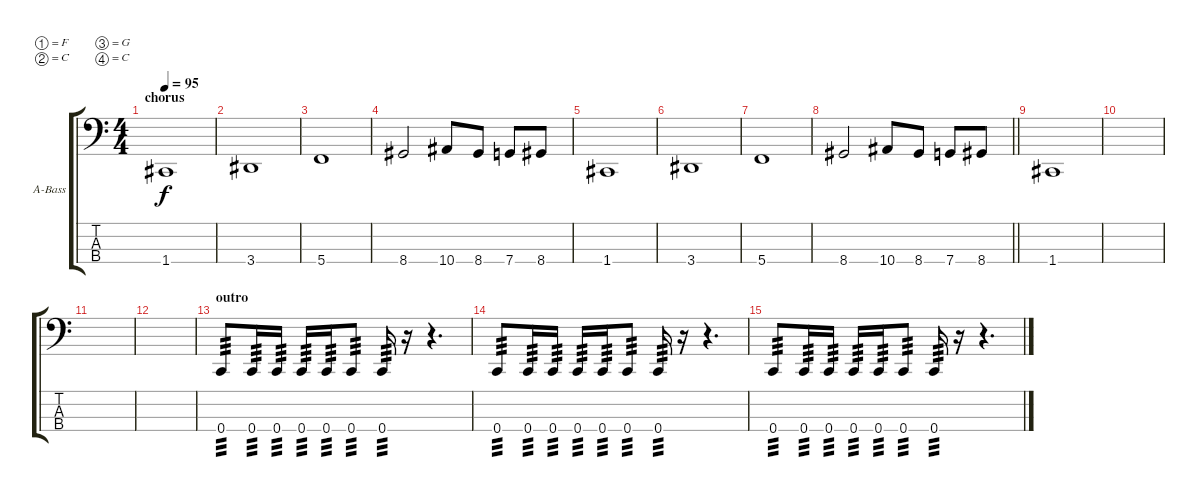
\bracketExtendMode groupsimilarinstruments
\firstSystemTrackNameOrientation horizontal
\otherSystemsTrackNameOrientation horizontal
\track ("bass" "A-Bass") {instrument acousticbass}
\staff {score tabs}
\tuning (F2 C2 G1 C1)
\ts (4 4)
\section ("" "chorus")
\tempo 95
\clef f4
\ks c
1.4.1{dy f} |
3.4.1 |
5.4.1 |
8.4.2 10.4.8 8.4.8 7.4.8 8.4.8 |
1.4.1 |
3.4.1 |
5.4.1 |
\barLineRight lightlight
8.4.2 10.4.8 8.4.8 7.4.8 8.4.8 |
1.4.1 |
|
|
|
\section ("" "outro")
0.4.8{tp 3} 0.4.16{tp 3} 0.4.16{tp 3} 0.4.16{tp 3} 0.4.16{tp 3} 0.4.8{tp 3} 0.4.16{tp 3} r.16 r.4{d} |
0.4.8{tp 3} 0.4.16{tp 3} 0.4.16{tp 3} 0.4.16{tp 3} 0.4.16{tp 3} 0.4.8{tp 3} 0.4.16{tp 3} r.16 r.4{d} |
0.4.8{tp 3} 0.4.16{tp 3} 0.4.16{tp 3} 0.4.16{tp 3} 0.4.16{tp 3} 0.4.8{tp 3} 0.4.16{tp 3} r.16 r.4{d}
